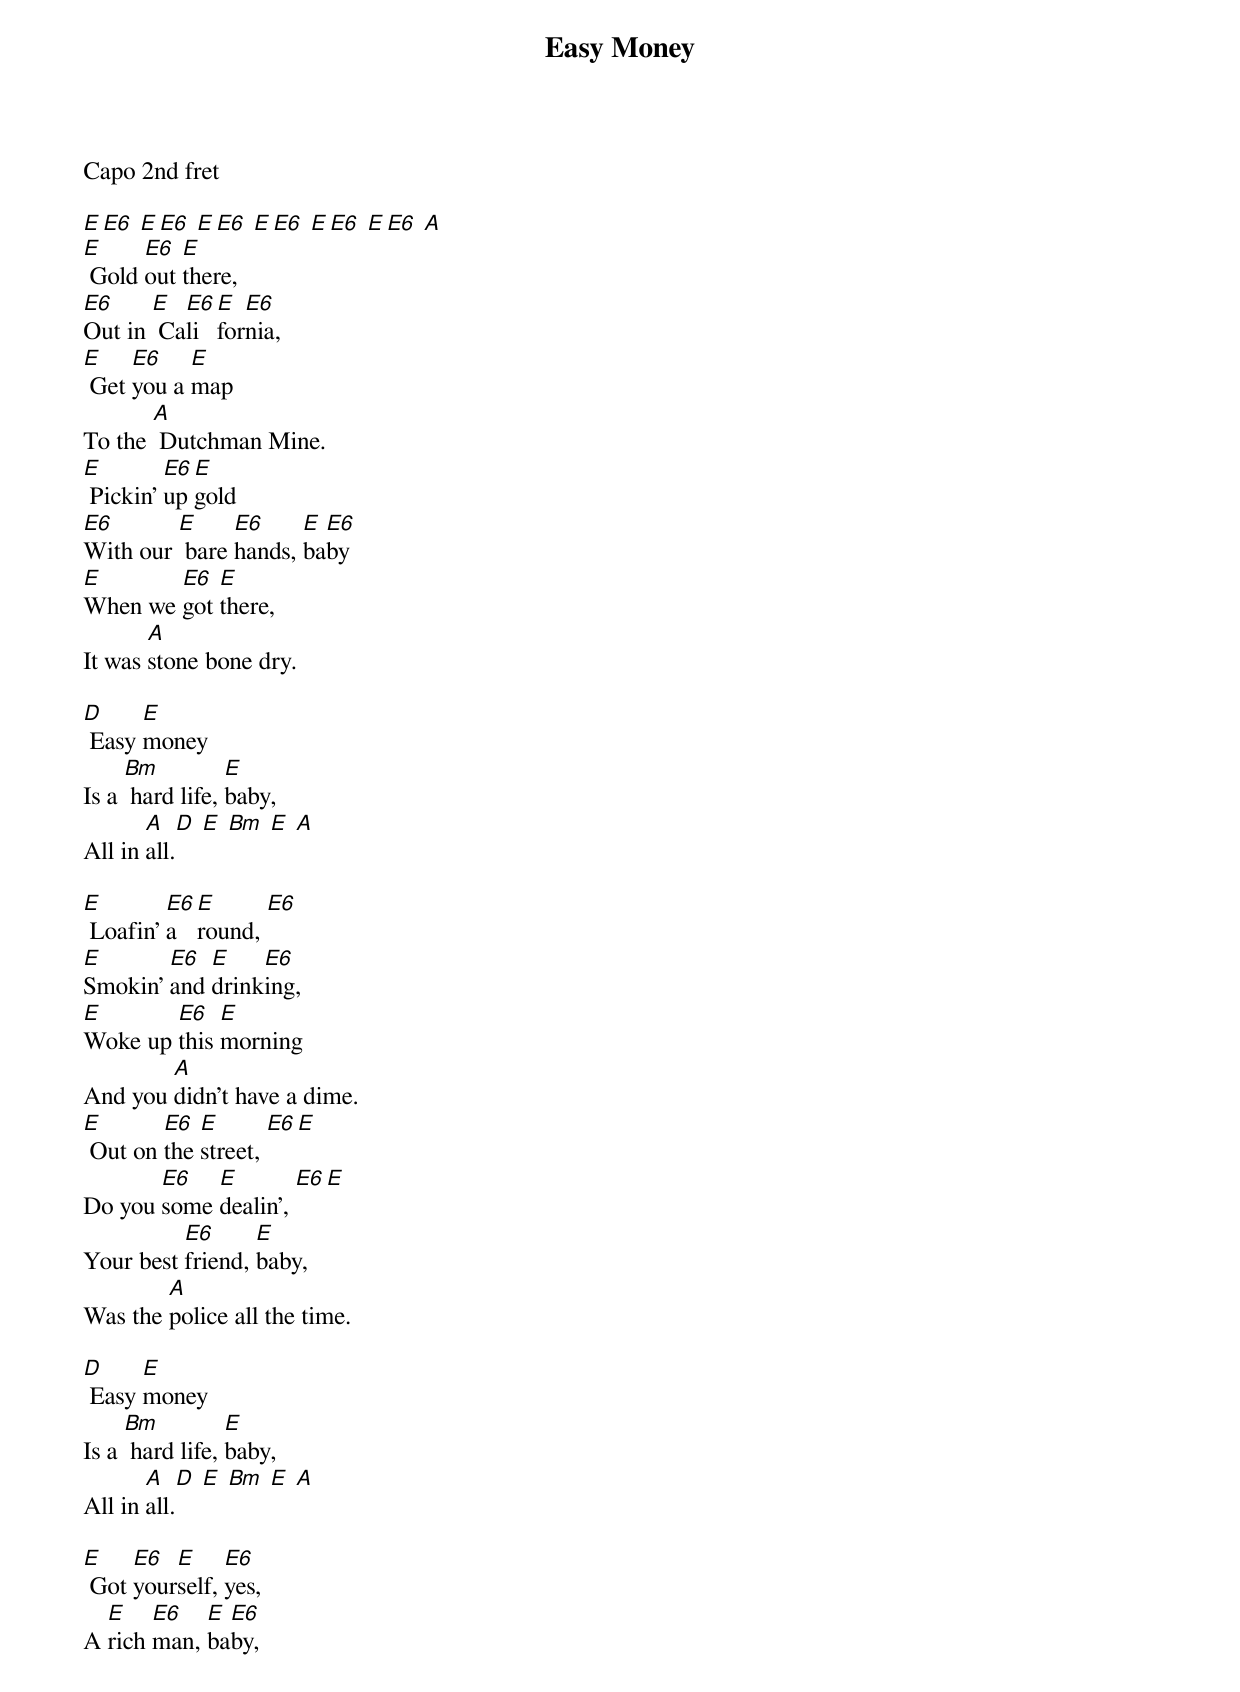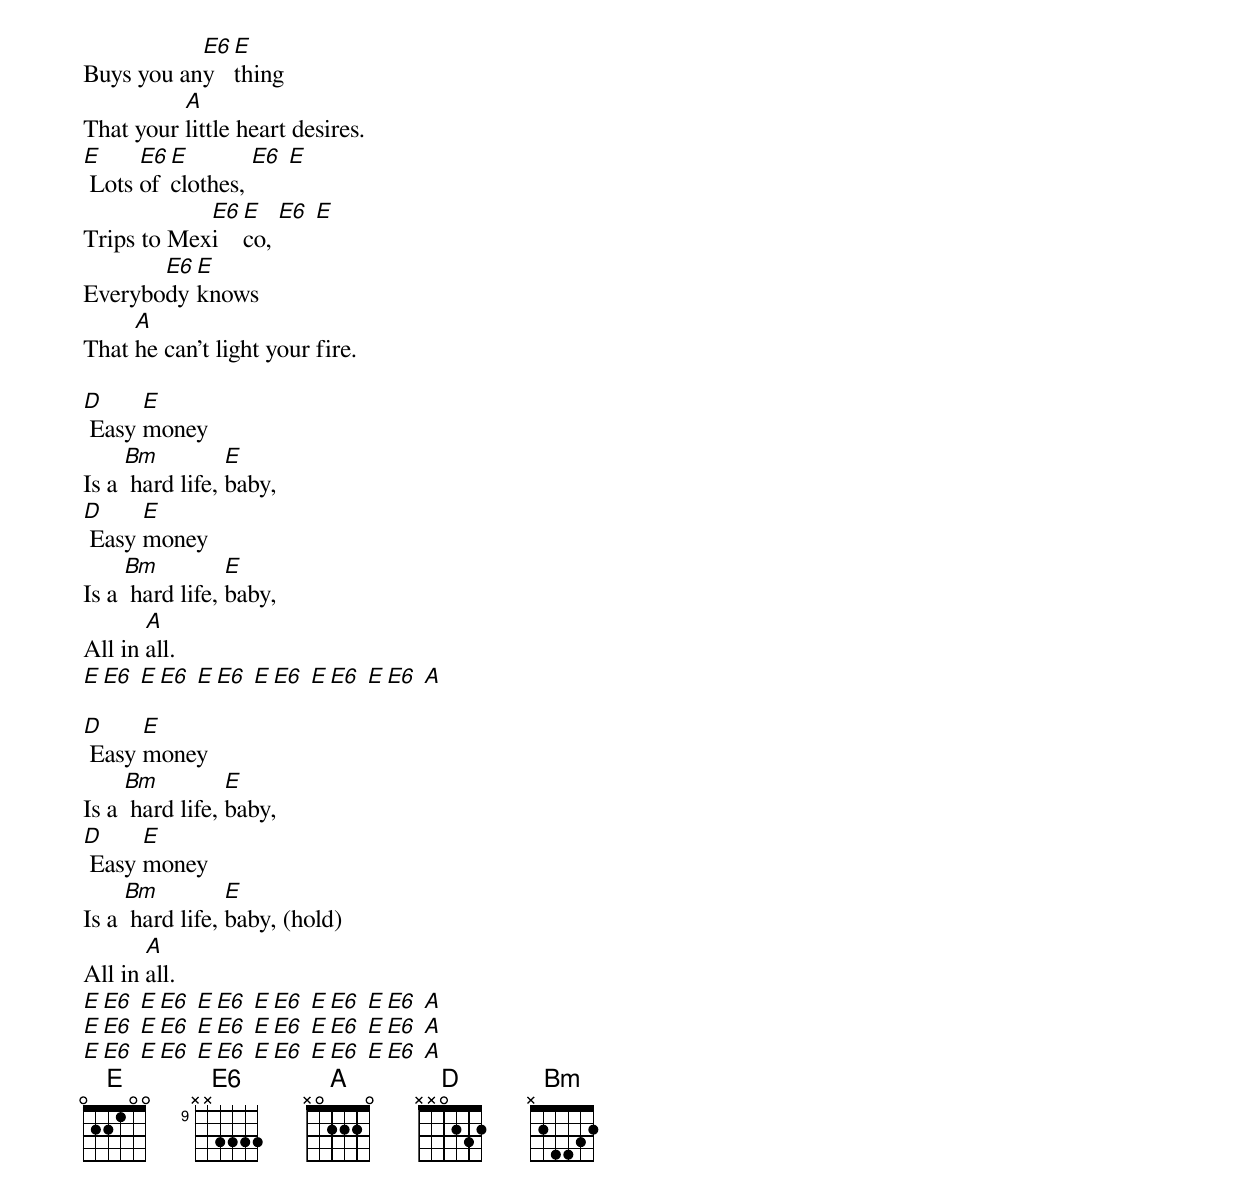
{title: Easy Money}
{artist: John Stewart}
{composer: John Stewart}
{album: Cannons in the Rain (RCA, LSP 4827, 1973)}

Capo 2nd fret

[E][E6] [E][E6] [E][E6] [E][E6] [E][E6] [E][E6] [A]
[E] Gold [E6]out [E]there,
[E6]Out in [E] Ca[E6]li[E]for[E6]nia,
[E] Get [E6]you a [E]map
To the [A] Dutchman Mine.
[E] Pickin' [E6]up [E]gold
[E6]With our [E] bare [E6]hands, [E]ba[E6]by
[E]When we [E6]got [E]there,
It was [A]stone bone dry.

[D] Easy [E]money
Is a [Bm] hard life, [E]baby,
All in [A]all.[D] [E] [Bm] [E] [A]

[E] Loafin' [E6]a[E]round, [E6]
[E]Smokin' [E6]and [E]drink[E6]ing,
[E]Woke up [E6]this [E]morning
And you [A]didn't have a dime.
[E] Out on [E6]the [E]street, [E6][E]
Do you [E6]some [E]dealin', [E6][E]
Your best [E6]friend, [E]baby,
Was the [A]police all the time.

[D] Easy [E]money
Is a [Bm] hard life, [E]baby,
All in [A]all.[D] [E] [Bm] [E] [A]

[E] Got [E6]your[E]self, [E6]yes,
A [E]rich [E6]man, [E]ba[E6]by,
Buys you an[E6]y[E]thing
That your [A]little heart desires.
[E] Lots [E6]of [E]clothes, [E6] [E]
Trips to Mex[E6]i[E]co, [E6] [E]
Everybo[E6]dy [E]knows
That [A]he can't light your fire.

[D] Easy [E]money
Is a [Bm] hard life, [E]baby,
[D] Easy [E]money
Is a [Bm] hard life, [E]baby,
All in [A]all.
[E][E6] [E][E6] [E][E6] [E][E6] [E][E6] [E][E6] [A]

[D] Easy [E]money
Is a [Bm] hard life, [E]baby,
[D] Easy [E]money
Is a [Bm] hard life, [E]baby, (hold)
All in [A]all.
[E][E6] [E][E6] [E][E6] [E][E6] [E][E6] [E][E6] [A]
[E][E6] [E][E6] [E][E6] [E][E6] [E][E6] [E][E6] [A]
[E][E6] [E][E6] [E][E6] [E][E6] [E][E6] [E][E6] [A]
